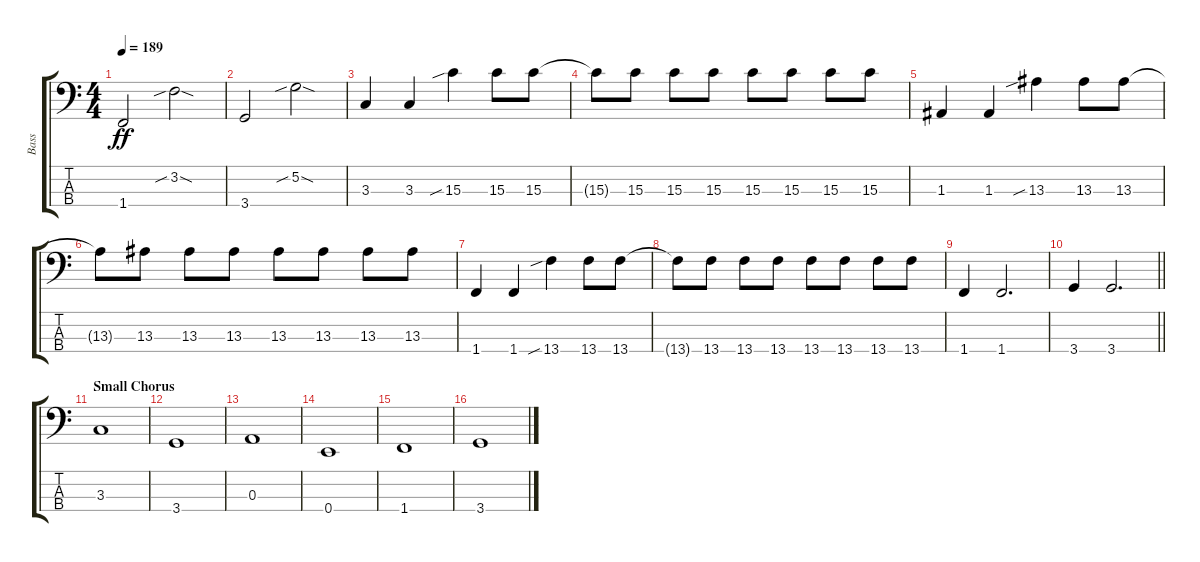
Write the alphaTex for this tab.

\track ("Bass" "Bass") {instrument electricbassfinger}
\staff {score tabs}
\tuning (G2 D2 A1 E1) {hide}
\ts (4 4)
\tempo 189
\clef f4
\ks c
1.4.2{dy ff} 3.2{sib sod}.2 |
3.4.2 5.2{sib sod}.2 |
3.3.4 3.3.4 15.3{sib}.4 15.3.8 15.3.8 |
15.3{t}.8 15.3.8 15.3.8 15.3.8 15.3.8 15.3.8 15.3.8 15.3.8 |
1.3.4 1.3.4 13.3{sib}.4 13.3.8 13.3.8 |
13.3{t}.8 13.3.8 13.3.8 13.3.8 13.3.8 13.3.8 13.3.8 13.3.8 |
1.4.4 1.4.4 13.4{sib}.4 13.4.8 13.4.8 |
13.4{t}.8 13.4.8 13.4.8 13.4.8 13.4.8 13.4.8 13.4.8 13.4.8 |
1.4.4 1.4.2{d} |
\barLineRight lightlight
3.4.4 3.4.2{d} |
\section ("" "Small Chorus")
3.3.1 |
3.4.1 |
0.3.1 |
0.4.1 |
1.4.1 |
3.4.1
